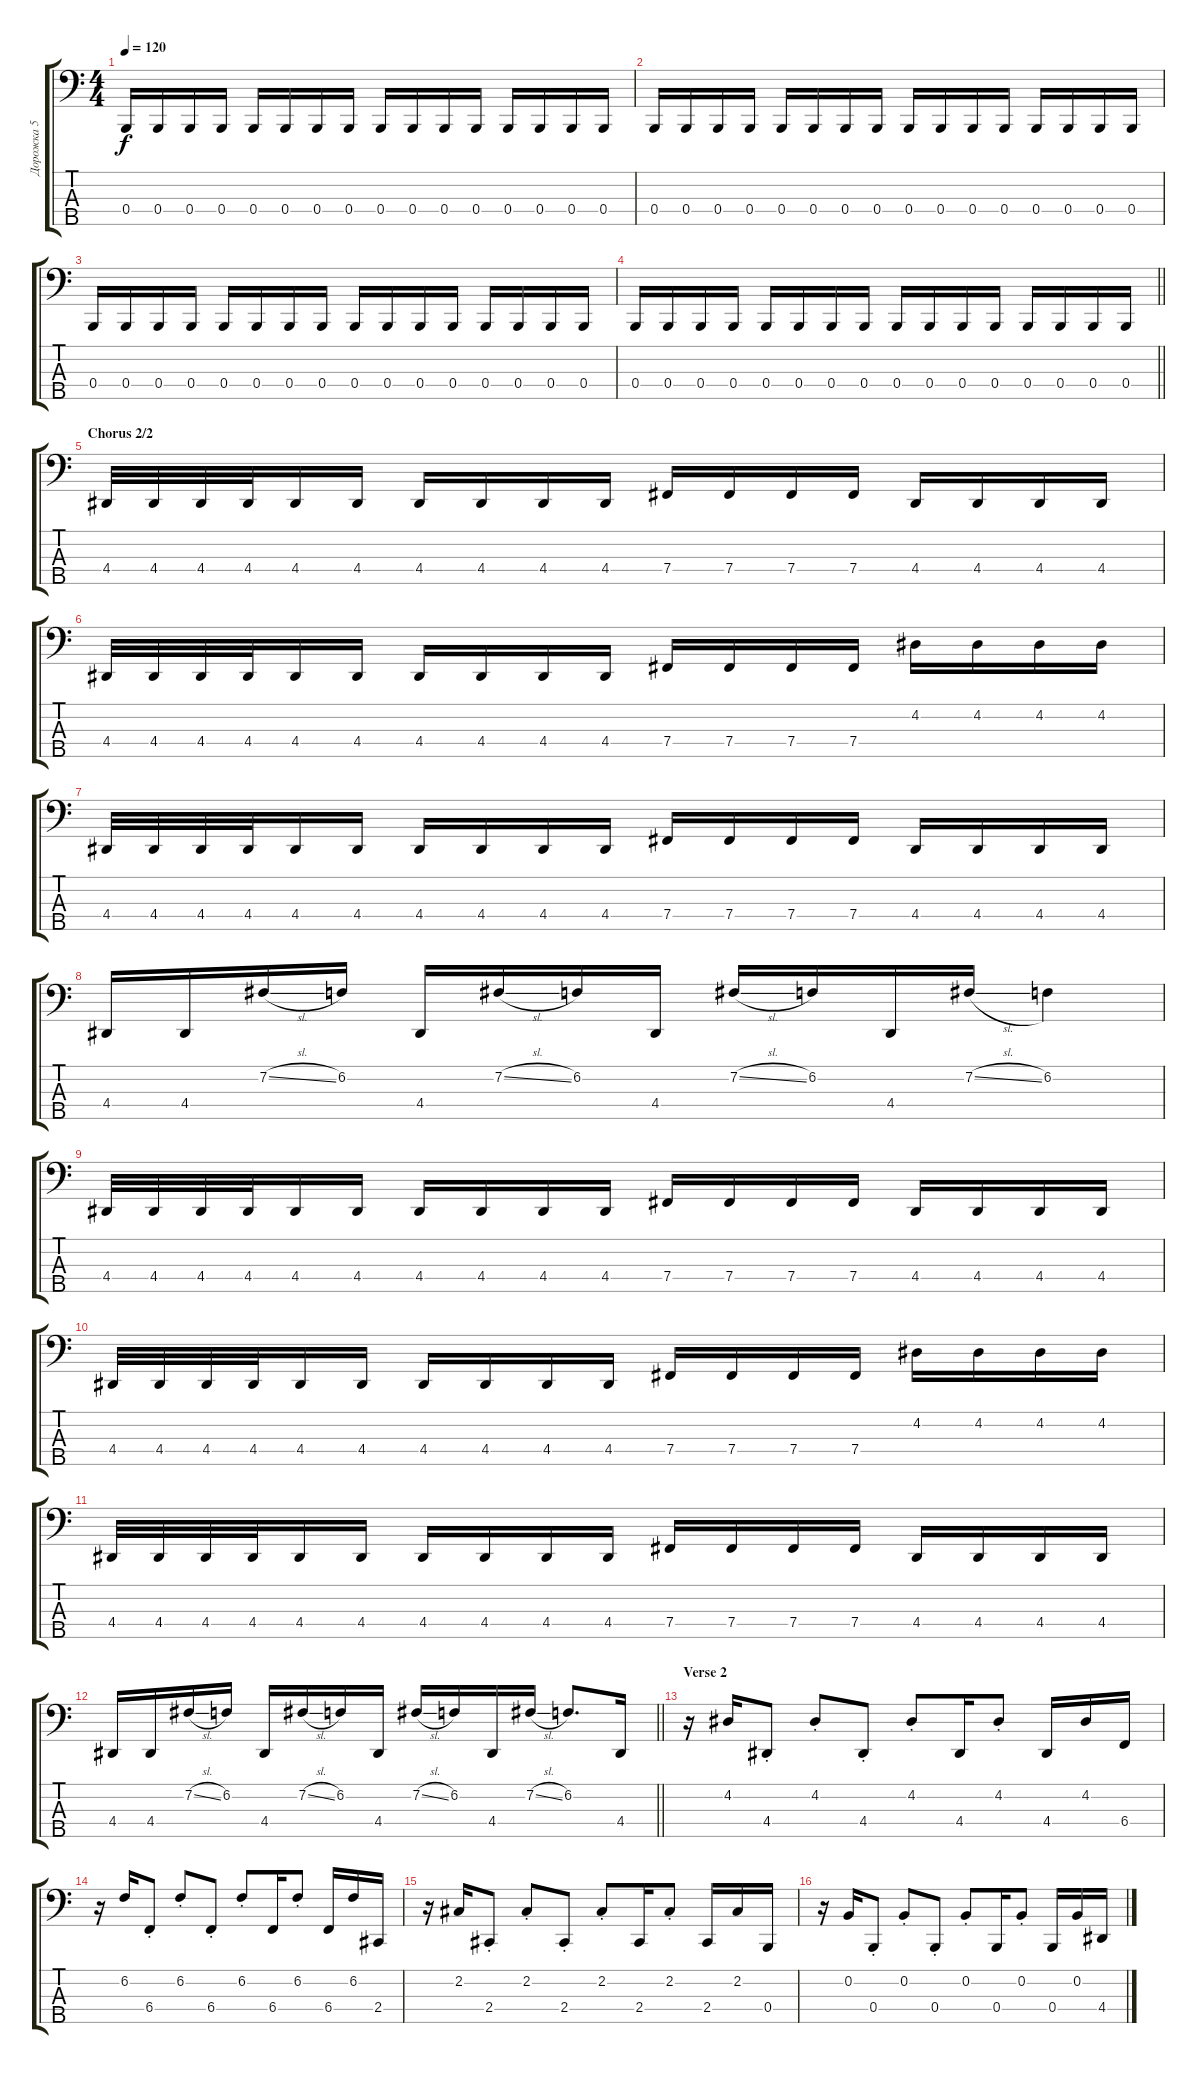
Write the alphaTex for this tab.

\track ("Дорожка 5" "Дорожка 5") {instrument electricbassfinger}
\staff {score tabs}
\tuning (E2 B1 Gb1 B0 Ab0) {hide}
\ts (4 4)
\tempo 120
\clef f4
\ks c
0.4{t}.16{dy f} 0.4.16 0.4.16 0.4.16 0.4.16 0.4.16 0.4.16 0.4.16 0.4.16 0.4.16 0.4.16 0.4.16 0.4.16 0.4.16 0.4.16 0.4.16 |
0.4.16 0.4.16 0.4.16 0.4.16 0.4.16 0.4.16 0.4.16 0.4.16 0.4.16 0.4.16 0.4.16 0.4.16 0.4.16 0.4.16 0.4.16 0.4.16 |
0.4.16 0.4.16 0.4.16 0.4.16 0.4.16 0.4.16 0.4.16 0.4.16 0.4.16 0.4.16 0.4.16 0.4.16 0.4.16 0.4.16 0.4.16 0.4.16 |
\barLineRight lightlight
0.4.16 0.4.16 0.4.16 0.4.16 0.4.16 0.4.16 0.4.16 0.4.16 0.4.16 0.4.16 0.4.16 0.4.16 0.4.16 0.4.16 0.4.16 0.4.16 |
\section ("" "Chorus 2/2")
4.4.32 4.4.32 4.4.32 4.4.32 4.4.16 4.4.16 4.4.16 4.4.16 4.4.16 4.4.16 7.4.16 7.4.16 7.4.16 7.4.16 4.4.16 4.4.16 4.4.16 4.4.16 |
4.4.32 4.4.32 4.4.32 4.4.32 4.4.16 4.4.16 4.4.16 4.4.16 4.4.16 4.4.16 7.4.16 7.4.16 7.4.16 7.4.16 4.2.16 4.2.16 4.2.16 4.2.16 |
4.4.32 4.4.32 4.4.32 4.4.32 4.4.16 4.4.16 4.4.16 4.4.16 4.4.16 4.4.16 7.4.16 7.4.16 7.4.16 7.4.16 4.4.16 4.4.16 4.4.16 4.4.16 |
4.4.16 4.4.16 7.2{sl}.16 6.2.16 4.4.16 7.2{sl}.16 6.2.16 4.4.16 7.2{sl}.16 6.2.16 4.4.16 7.2{sl}.16 6.2.4 |
4.4.32 4.4.32 4.4.32 4.4.32 4.4.16 4.4.16 4.4.16 4.4.16 4.4.16 4.4.16 7.4.16 7.4.16 7.4.16 7.4.16 4.4.16 4.4.16 4.4.16 4.4.16 |
4.4.32 4.4.32 4.4.32 4.4.32 4.4.16 4.4.16 4.4.16 4.4.16 4.4.16 4.4.16 7.4.16 7.4.16 7.4.16 7.4.16 4.2.16 4.2.16 4.2.16 4.2.16 |
4.4.32 4.4.32 4.4.32 4.4.32 4.4.16 4.4.16 4.4.16 4.4.16 4.4.16 4.4.16 7.4.16 7.4.16 7.4.16 7.4.16 4.4.16 4.4.16 4.4.16 4.4.16 |
\barLineRight lightlight
4.4.16 4.4.16 7.2{sl}.16 6.2.16 4.4.16 7.2{sl}.16 6.2.16 4.4.16 7.2{sl}.16 6.2.16 4.4.16 7.2{sl}.16 6.2.8{d} 4.4.16 |
\section ("" "Verse 2")
r.16 4.2.16 4.4{st}.8 4.2{st}.8 4.4{st}.8 4.2{st}.8 4.4.16 4.2{st}.8 4.4.16 4.2.16 6.4.16 |
r.16 6.2.16 6.4{st}.8 6.2{st}.8 6.4{st}.8 6.2{st}.8 6.4.16 6.2{st}.8 6.4.16 6.2.16 2.4.16 |
r.16 2.2.16 2.4{st}.8 2.2{st}.8 2.4{st}.8 2.2{st}.8 2.4.16 2.2{st}.8 2.4.16 2.2.16 0.4.16 |
r.16 0.2.16 0.4{st}.8 0.2{st}.8 0.4{st}.8 0.2{st}.8 0.4.16 0.2{st}.8 0.4.16 0.2.16 4.4.16
